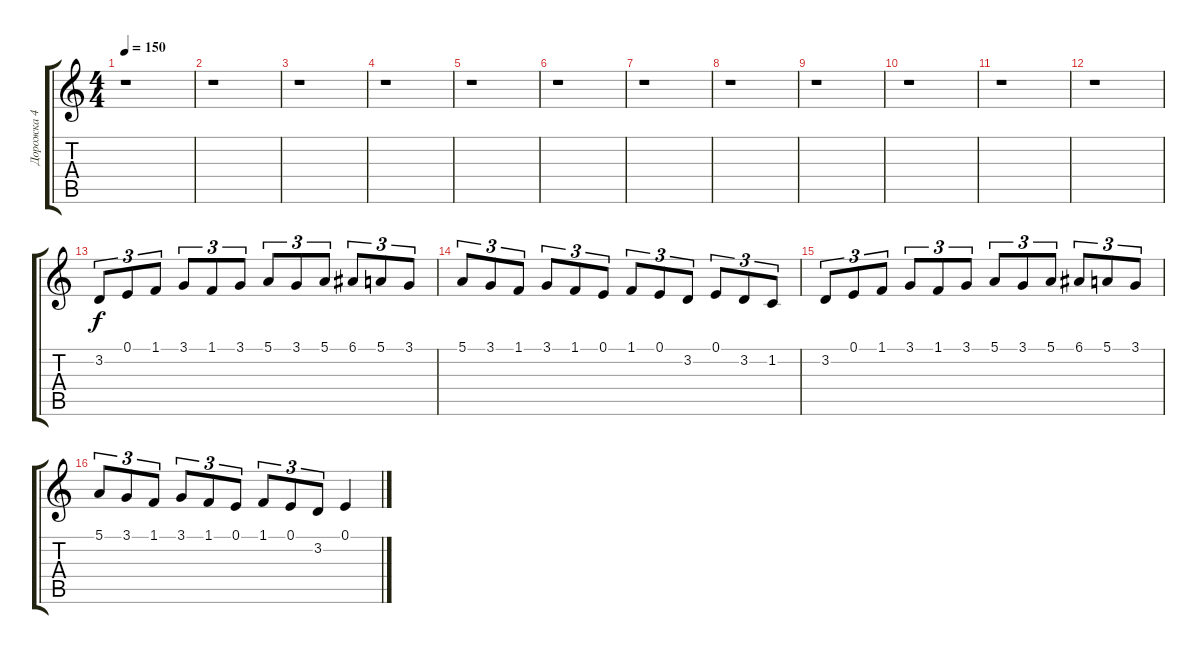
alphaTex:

\track ("Дорожка 4" "Дорожка 4") {instrument lead2sawtooth}
\staff {score tabs}
\tuning (E4 B3 G3 D3 A2 E2) {hide}
\ts (4 4)
\tempo 150
\clef g2
\ks c
r.1{dy f} |
r.1 |
r.1 |
r.1 |
r.1 |
r.1 |
r.1 |
r.1 |
r.1 |
r.1 |
r.1 |
r.1 |
3.2.8{tu (3 2)} 0.1.8{tu (3 2)} 1.1.8{tu (3 2)} 3.1.8{tu (3 2)} 1.1.8{tu (3 2)} 3.1.8{tu (3 2)} 5.1.8{tu (3 2)} 3.1.8{tu (3 2)} 5.1.8{tu (3 2)} 6.1.8{tu (3 2)} 5.1.8{tu (3 2)} 3.1.8{tu (3 2)} |
5.1.8{tu (3 2)} 3.1.8{tu (3 2)} 1.1.8{tu (3 2)} 3.1.8{tu (3 2)} 1.1.8{tu (3 2)} 0.1.8{tu (3 2)} 1.1.8{tu (3 2)} 0.1.8{tu (3 2)} 3.2.8{tu (3 2)} 0.1.8{tu (3 2)} 3.2.8{tu (3 2)} 1.2.8{tu (3 2)} |
3.2.8{tu (3 2)} 0.1.8{tu (3 2)} 1.1.8{tu (3 2)} 3.1.8{tu (3 2)} 1.1.8{tu (3 2)} 3.1.8{tu (3 2)} 5.1.8{tu (3 2)} 3.1.8{tu (3 2)} 5.1.8{tu (3 2)} 6.1.8{tu (3 2)} 5.1.8{tu (3 2)} 3.1.8{tu (3 2)} |
5.1.8{tu (3 2)} 3.1.8{tu (3 2)} 1.1.8{tu (3 2)} 3.1.8{tu (3 2)} 1.1.8{tu (3 2)} 0.1.8{tu (3 2)} 1.1.8{tu (3 2)} 0.1.8{tu (3 2)} 3.2.8{tu (3 2)} 0.1.4
